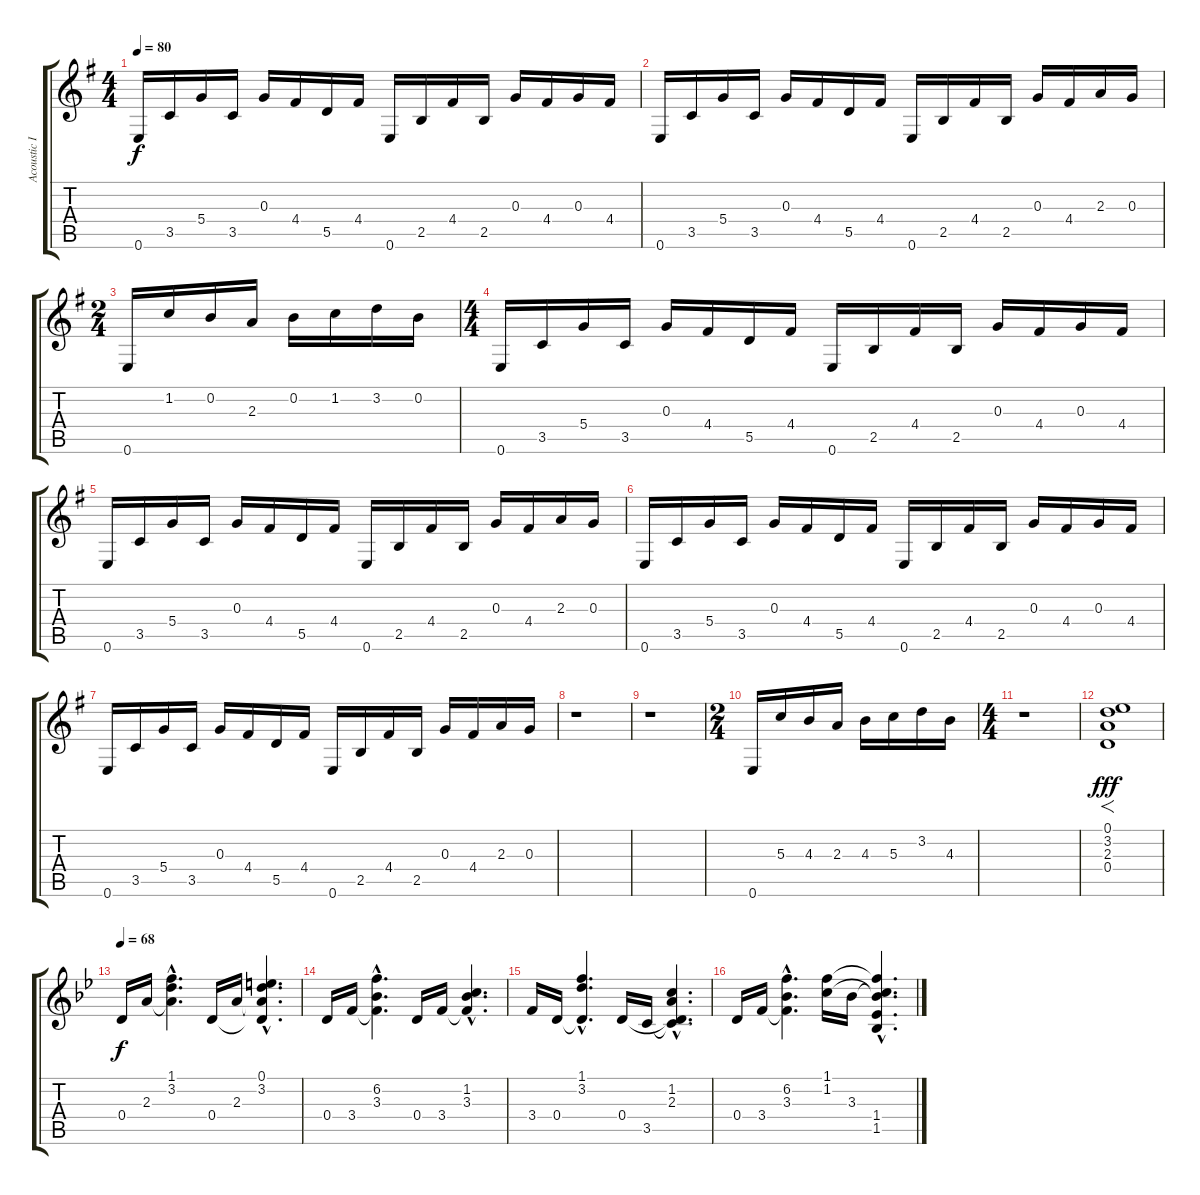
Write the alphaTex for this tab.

\track ("Acoustic II" "Acoustic I") {instrument acousticguitarsteel}
\staff {score tabs}
\tuning (E4 B3 G3 D3 A2 E2) {hide}
\ts (4 4)
\tempo 80
\clef g2
\ks eminor
0.6.16{dy f} 3.5.16 5.4.16 3.5.16 0.3.16 4.4.16 5.5.16 4.4.16 0.6.16 2.5.16 4.4.16 2.5.16 0.3.16 4.4.16 0.3.16 4.4.16 |
0.6.16 3.5.16 5.4.16 3.5.16 0.3.16 4.4.16 5.5.16 4.4.16 0.6.16 2.5.16 4.4.16 2.5.16 0.3.16 4.4.16 2.3.16 0.3.16 |
\ts (2 4)
0.6.16 1.2.16 0.2.16 2.3.16 0.2.16 1.2.16 3.2.16 0.2.16 |
\ts (4 4)
0.6.16 3.5.16 5.4.16 3.5.16 0.3.16 4.4.16 5.5.16 4.4.16 0.6.16 2.5.16 4.4.16 2.5.16 0.3.16 4.4.16 0.3.16 4.4.16 |
0.6.16 3.5.16 5.4.16 3.5.16 0.3.16 4.4.16 5.5.16 4.4.16 0.6.16 2.5.16 4.4.16 2.5.16 0.3.16 4.4.16 2.3.16 0.3.16 |
0.6.16 3.5.16 5.4.16 3.5.16 0.3.16 4.4.16 5.5.16 4.4.16 0.6.16 2.5.16 4.4.16 2.5.16 0.3.16 4.4.16 0.3.16 4.4.16 |
0.6.16 3.5.16 5.4.16 3.5.16 0.3.16 4.4.16 5.5.16 4.4.16 0.6.16 2.5.16 4.4.16 2.5.16 0.3.16 4.4.16 2.3.16 0.3.16 |
r.1 |
r.1 |
\ts (2 4)
0.6.16 5.3.16 4.3.16 2.3.16 4.3.16 5.3.16 3.2.16 4.3.16 |
\ts (4 4)
r.1{volume 16} |
(0.1 3.2 2.3 0.4).1{f dy fff} |
\tempo 68
\ks gminor
0.4.16{dy f volume 14} 2.3.16 (1.1{hac} 3.2{hac} 2.3{hac t}).4{d} 0.4.16 2.3.16 (0.1{hac} 3.2{hac} 2.3{hac t} 0.4{hac t}).4{d} |
0.4.16 3.4.16 (6.2{hac} 3.3{hac} 3.4{hac t}).4{d} 0.4.16 3.4.16 (1.2{hac} 3.3{hac} 3.4{hac t}).4{d} |
3.4.16 0.4.16 (1.1{hac} 3.2{hac} 0.4{hac t}).4{d} 0.4.16 3.5.16 (1.2{hac} 2.3{hac} 0.4{hac t} 3.5{hac t}).4{d} |
0.4.16 3.4.16 (6.2{hac} 3.3{hac} 3.4{hac t}).4{d} (1.1 1.2).16 3.3.16 (1.1{hac t} 1.2{hac t} 3.3{hac t} 1.4{hac} 1.5{hac}).4{d}
